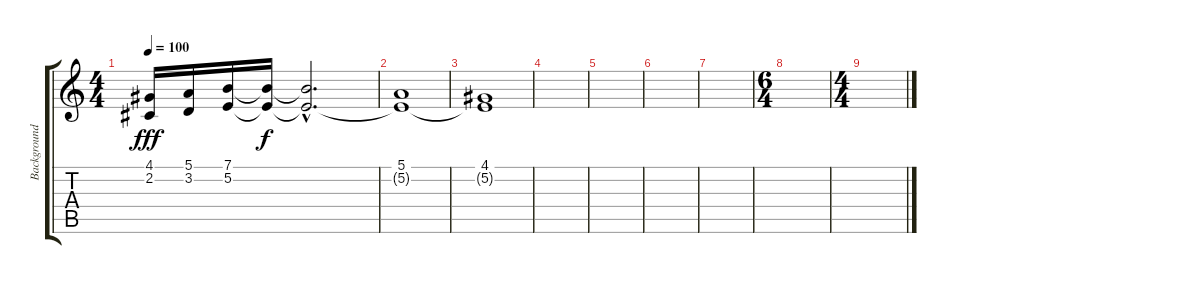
\track ("Background Vocals" "Background") {instrument choiraahs}
\staff {score tabs}
\tuning (E4 B3 G3 D3 A2 E2) {hide}
\ts (4 4)
\tempo 100
\clef g2
\ks c
(4.1 2.2).16{dy fff volume 16} (5.1 3.2).16 (7.1 5.2).16 (7.1{t} 5.2{t}).16{dy f} (7.1{hac t} 5.2{hac t}).2{d} |
(5.1 5.2{t}).1 |
(4.1 5.2{t}).1 |
|
|
|
|
\ts (6 4)
|
\ts (4 4)
